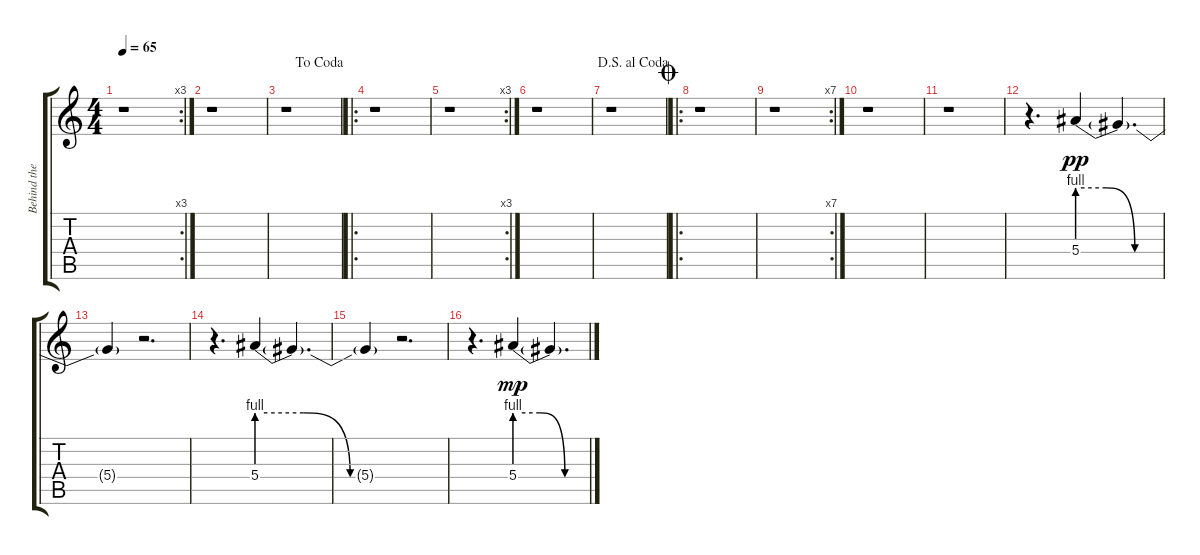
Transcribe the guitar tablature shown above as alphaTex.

\track ("Behind the Bridge" "Behind the") {instrument guitarharmonics}
\staff {score tabs}
\tuning (C4 C4 Ab3 Eb3 Bb2 F2) {hide}
\rc 3
\ts (4 4)
\tempo 65
\clef g2
\ks c
r.1{dy ppp} |
r.1 |
\jump dacoda
r.1 |
\ro
r.1 |
\rc 3
r.1 |
r.1 |
\jump dalsegnoalcoda
r.1 |
\ro
\jump coda
r.1 |
\rc 7
r.1 |
r.1 |
r.1 |
r.4{d} 5.4{be (custom 0 4 20 4 40 0 60 0)}.4{dy pp} 5.4{t}.4{d} |
5.4{t}.4 r.2{d} |
r.4{d} 5.4{be (custom 0 4 20 4 40 0 60 0)}.4 5.4{t}.4{d} |
5.4{t}.4 r.2{d} |
r.4{d} 5.4{be (custom 0 4 20 4 40 0 60 0)}.4{dy mp} 5.4{t}.4{d}
